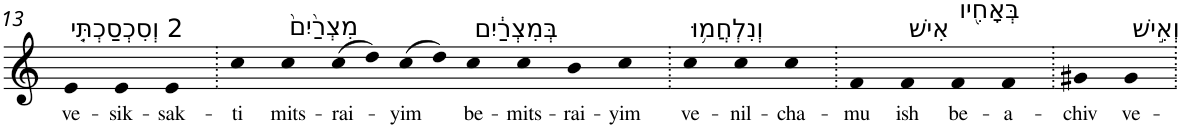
**kern	**text
*part1	*part1
*staff1	*staff1
*I"Piano	*
*I'Pno	*
!!LO:PB:g=z
*clefG2	*
*k[]	*
=13	=13
!LO:TX:a:t=2 וְסִכְסַכְתִּ֤י	!
!	!LO:LY:b
4e	ve-
!	!LO:LY:b
4e	-sik-
!	!LO:LY:b
4e	-sak-
=14.	=14.
!	!LO:LY:b
4cc	-ti
!LO:TX:a:t=מִצְרַ֙יִם֙	!
!	!LO:LY:b
4cc	mits-
!	!LO:LY:b
(8cc	-rai-
8dd)	.
!	!LO:LY:b
(8cc	-yim
8dd)	.
!LO:TX:a:t=בְּמִצְרַ֔יִם	!
!	!LO:LY:b
4cc	be-
!	!LO:LY:b
4cc	-mits-
!	!LO:LY:b
4b	-rai-
!	!LO:LY:b
4cc	-yim
=15.	=15.
!LO:TX:a:t=וְנִלְחֲמ֥וּ	!
!	!LO:LY:b
4cc	ve-
!	!LO:LY:b
4cc	-nil-
!	!LO:LY:b
4cc	-cha-
=16.	=16.
!	!LO:LY:b
4f	-mu
!LO:TX:a:t=אִישׁ	!
!	!LO:LY:b
4f	ish
!LO:TX:a:t=בְּאָחִ֖יו	!
!	!LO:LY:b
4f	be-
!	!LO:LY:b
4f	-a-
=17.	=17.
!	!LO:LY:b
4g#X	-chiv
!LO:TX:a:t=וְאִ֣ישׁ	!
!	!LO:LY:b
4g#	ve-
=.	=.
*-	*-
